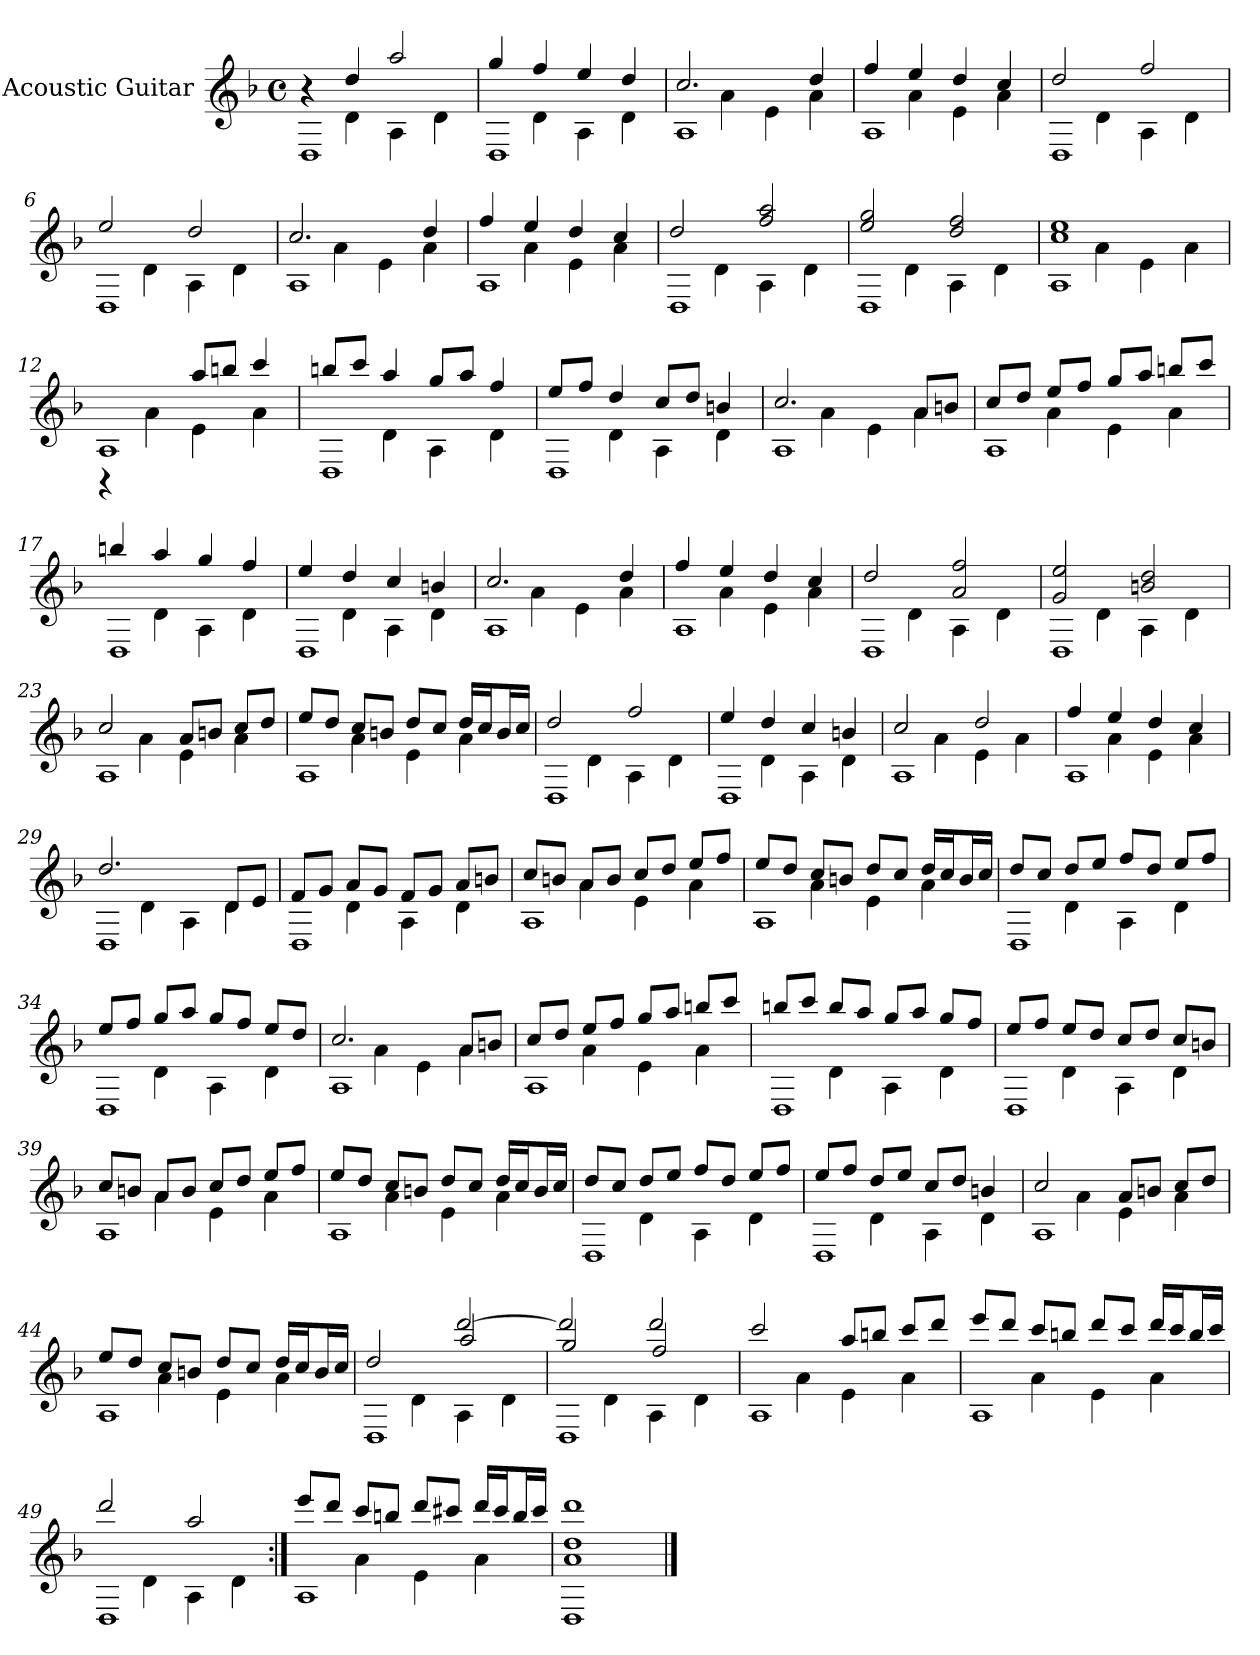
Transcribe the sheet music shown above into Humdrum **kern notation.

**kern
*part1
*staff1
*I"Acoustic Guitar
*I'A. Gtr.
!!LO:PB:g=z
*clefG2
*ITrd7c12
*k[b-]
*d:
*M4/4
*met(c)
*MM108
=1
*^
*	*^
4r	1DDi	4r
4di/	.	4Di\
2ai/	.	4AAi\
.	.	4Di\
=2	=2	=2
4gi/	1DDi	4ryy
4fi/	.	4Di\
4ei/	.	4AAi\
4di/	.	4Di\
=3	=3	=3
2.ci/	1AAi	4ryy
.	.	4Ai\
.	.	4Ei\
4di/	.	4Ai\
=4	=4	=4
4fi/	1AAi	4ryy
4ei/	.	4Ai\
4di/	.	4Ei\
4ci/	.	4Ai\
=5	=5	=5
2di/	1DDi	4ryy
.	.	4Di\
2fi/	.	4AAi\
.	.	4Di\
=6	=6	=6
2ei/	1DDi	4ryy
.	.	4Di\
2di/	.	4AAi\
.	.	4Di\
=7	=7	=7
2.ci/	1AAi	4ryy
.	.	4Ai\
.	.	4Ei\
4di/	.	4Ai\
!!LO:LB:g=z	!!	!!
=8	=8	=8
4fi/	1AAi	4ryy
4ei/	.	4Ai\
4di/	.	4Ei\
4ci/	.	4Ai\
=9	=9	=9
2di/	1DDi	4ryy
.	.	4Di\
2fi/ 2ai	.	4AAi\
.	.	4Di\
=10	=10	=10
2ei/ 2gi	1DDi	4ryy
.	.	4Di\
2di/ 2fi	.	4AAi\
.	.	4Di\
=11	=11	=11
1ci 1ei	1AAi	4ryy
.	.	4Ai\
.	.	4Ei\
.	.	4Ai\
=12	=12	=12
2ryy	1AAi	4r
.	.	4Ai\
8ai/L	.	4Ei\
8bni/J	.	.
4cci/	.	4Ai\
=13	=13	=13
8bni/L	1DDi	4ryy
8cci/J	.	.
4ai/	.	4Di\
8gi/L	.	4AAi\
8ai/J	.	.
4fi/	.	4Di\
!!LO:LB:g=z	!!	!!
=14	=14	=14
8ei/L	1DDi	4ryy
8fi/J	.	.
4di/	.	4Di\
8ci/L	.	4AAi\
8di/J	.	.
4Bni/	.	4Di\
=15	=15	=15
2.ci/	1AAi	4ryy
.	.	4Ai\
.	.	4Ei\
8Ai/L	.	4Ai\
8Bni/J	.	.
=16	=16	=16
8ci/L	1AAi	4ryy
8di/J	.	.
8ei/L	.	4Ai\
8fi/J	.	.
8gi/L	.	4Ei\
8ai/J	.	.
8bni/L	.	4Ai\
8cci/J	.	.
=17	=17	=17
4bni/	1DDi	4ryy
4ai/	.	4Di\
4gi/	.	4AAi\
4fi/	.	4Di\
=18	=18	=18
4ei/	1DDi	4ryy
4di/	.	4Di\
4ci/	.	4AAi\
4Bni/	.	4Di\
=19	=19	=19
2.ci/	1AAi	4ryy
.	.	4Ai\
.	.	4Ei\
4di/	.	4Ai\
!!LO:LB:g=z	!!	!!
=20	=20	=20
4fi/	1AAi	4ryy
4ei/	.	4Ai\
4di/	.	4Ei\
4ci/	.	4Ai\
=21	=21	=21
2di/	1DDi	4ryy
.	.	4Di\
2Ai/ 2fi	.	4AAi\
.	.	4Di\
=22	=22	=22
2Gi/ 2ei	1DDi	4ryy
.	.	4Di\
2Bni/ 2di	.	4AAi\
.	.	4Di\
=23	=23	=23
2ci/	1AAi	4ryy
.	.	4Ai\
8Ai/L	.	4Ei\
8Bni/J	.	.
8ci/L	.	4Ai\
8di/J	.	.
=24	=24	=24
8ei/L	1AAi	4ryy
8di/J	.	.
8ci/L	.	4Ai\
8Bni/J	.	.
8di/L	.	4Ei\
8ci/J	.	.
16di/LL	.	4Ai\
16ci/J	.	.
16Bi/L	.	.
16ci/JJ	.	.
=25	=25	=25
2di/	1DDi	4ryy
.	.	4Di\
2fi/	.	4AAi\
.	.	4Di\
!!LO:LB:g=z	!!	!!
=26	=26	=26
4ei/	1DDi	4ryy
4di/	.	4Di\
4ci/	.	4AAi\
4Bni/	.	4Di\
=27	=27	=27
2ci/	1AAi	4ryy
.	.	4Ai\
2di/	.	4Ei\
.	.	4Ai\
=28	=28	=28
4fi/	1AAi	4ryy
4ei/	.	4Ai\
4di/	.	4Ei\
4ci/	.	4Ai\
=29	=29	=29
2.di/	1DDi	4ryy
.	.	4Di\
.	.	4AAi\
8Di/L	.	4Di\
8Ei/J	.	.
=30	=30	=30
8Fi/L	1DDi	4ryy
8Gi/J	.	.
8Ai/L	.	4Di\
8Gi/J	.	.
8Fi/L	.	4AAi\
8Gi/J	.	.
8Ai/L	.	4Di\
8Bni/J	.	.
=31	=31	=31
8ci/L	1AAi	4ryy
8Bni/J	.	.
8Ai/L	.	4Ai\
8Bi/J	.	.
8ci/L	.	4Ei\
8di/J	.	.
8ei/L	.	4Ai\
8fi/J	.	.
!!LO:LB:g=z	!!	!!
=32	=32	=32
8ei/L	1AAi	4ryy
8di/J	.	.
8ci/L	.	4Ai\
8Bni/J	.	.
8di/L	.	4Ei\
8ci/J	.	.
16di/LL	.	4Ai\
16ci/J	.	.
16Bi/L	.	.
16ci/JJ	.	.
=33	=33	=33
8di/L	1DDi	4ryy
8ci/J	.	.
8di/L	.	4Di\
8ei/J	.	.
8fi/L	.	4AAi\
8di/J	.	.
8ei/L	.	4Di\
8fi/J	.	.
=34	=34	=34
8ei/L	1DDi	4ryy
8fi/J	.	.
8gi/L	.	4Di\
8ai/J	.	.
8gi/L	.	4AAi\
8fi/J	.	.
8ei/L	.	4Di\
8di/J	.	.
=35	=35	=35
2.ci/	1AAi	4ryy
.	.	4Ai\
.	.	4Ei\
8Ai/L	.	4Ai\
8Bni/J	.	.
=36	=36	=36
8ci/L	1AAi	4ryy
8di/J	.	.
8ei/L	.	4Ai\
8fi/J	.	.
8gi/L	.	4Ei\
8ai/J	.	.
8bni/L	.	4Ai\
8cci/J	.	.
!!LO:LB:g=z	!!	!!
=37	=37	=37
8bni/L	1DDi	4ryy
8cci/J	.	.
8bi/L	.	4Di\
8ai/J	.	.
8gi/L	.	4AAi\
8ai/J	.	.
8gi/L	.	4Di\
8fi/J	.	.
=38	=38	=38
8ei/L	1DDi	4ryy
8fi/J	.	.
8ei/L	.	4Di\
8di/J	.	.
8ci/L	.	4AAi\
8di/J	.	.
8ci/L	.	4Di\
8Bni/J	.	.
=39	=39	=39
8ci/L	1AAi	4ryy
8Bni/J	.	.
8Ai/L	.	4Ai\
8Bi/J	.	.
8ci/L	.	4Ei\
8di/J	.	.
8ei/L	.	4Ai\
8fi/J	.	.
=40	=40	=40
8ei/L	1AAi	4ryy
8di/J	.	.
8ci/L	.	4Ai\
8Bni/J	.	.
8di/L	.	4Ei\
8ci/J	.	.
16di/LL	.	4Ai\
16ci/J	.	.
16Bi/L	.	.
16ci/JJ	.	.
=41	=41	=41
8di/L	1DDi	4ryy
8ci/J	.	.
8di/L	.	4Di\
8ei/J	.	.
8fi/L	.	4AAi\
8di/J	.	.
8ei/L	.	4Di\
8fi/J	.	.
!!LO:LB:g=z	!!	!!
=42	=42	=42
8ei/L	1DDi	4ryy
8fi/J	.	.
8di/L	.	4Di\
8ei/J	.	.
8ci/L	.	4AAi\
8di/J	.	.
4Bni/	.	4Di\
=43	=43	=43
2ci/	1AAi	4ryy
.	.	4Ai\
8Ai/L	.	4Ei\
8Bni/J	.	.
8ci/L	.	4Ai\
8di/J	.	.
=44	=44	=44
8ei/L	1AAi	4ryy
8di/J	.	.
8ci/L	.	4Ai\
8Bni/J	.	.
8di/L	.	4Ei\
8ci/J	.	.
16di/LL	.	4Ai\
16ci/J	.	.
16Bi/L	.	.
16ci/JJ	.	.
=45	=45	=45
*	*	*^
2di/	2ryy	4ryy	1DDi
.	.	4Di\	.
[>2ddi/	2ai/	4AAi\	.
.	.	4Di\	.
=46	=46	=46	=46
2ddi/]	2gi/	4ryy	1DDi
.	.	4Di\	.
2ddi/	2fi/	4AAi\	.
.	.	4Di\	.
*	*	*v	*v
!!LO:LB:g=z
=47	=47	=47
2cci/	1AAi	4ryy
.	.	4Ai\
8ai/L	.	4Ei\
8bni/J	.	.
8cci/L	.	4Ai\
8ddi/J	.	.
=48	=48	=48
8eei/L	1AAi	4ryy
8ddi/J	.	.
8cci/L	.	4Ai\
8bni/J	.	.
8ddi/L	.	4Ei\
8cci/J	.	.
16ddi/LL	.	4Ai\
16cci/J	.	.
16bi/L	.	.
16cci/JJ	.	.
=49	=49	=49
2ddi/	1DDi	4ryy
.	.	4Di\
2ai/	.	4AAi\
.	.	4Di\
=50:|!	=50:|!	=50:|!
8eei/L	1AAi	4ryy
8ddi/J	.	.
8cci/L	.	4Ai\
8bni/J	.	.
8ddi/L	.	4Ei\
8cc#Xi/J	.	.
16ddi/LL	.	4Ai\
16cc#i/J	.	.
16bi/L	.	.
16cc#i/JJ	.	.
*	*v	*v
=51	=51
1ddi	1DDi 1Ai 1di
*v	*v
==
*-
